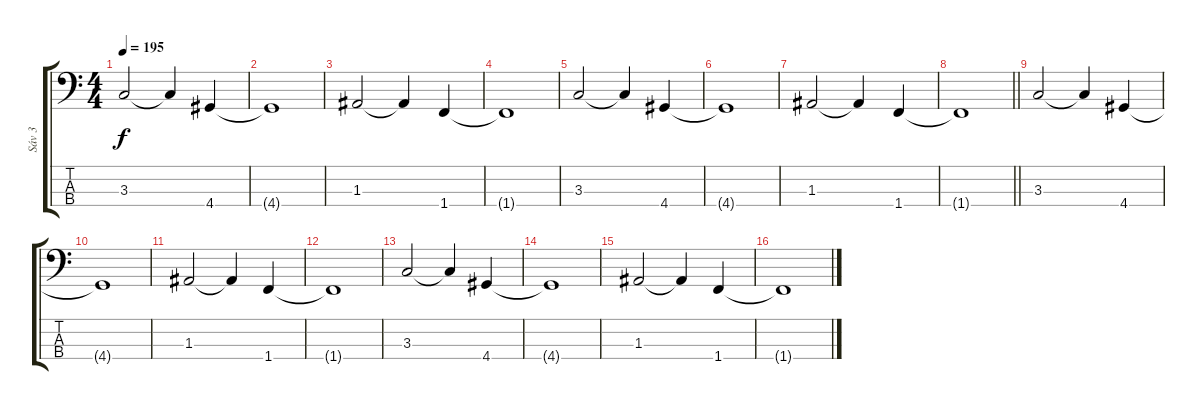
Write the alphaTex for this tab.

\track ("Sáv 3" "Sáv 3") {instrument electricbassfinger}
\staff {score tabs}
\tuning (G2 D2 A1 E1) {hide}
\ts (4 4)
\tempo 195
\clef f4
\ks c
3.3.2{dy f} 3.3{t}.4 4.4.4 |
4.4{t}.1 |
1.3.2 1.3{t}.4 1.4.4 |
1.4{t}.1 |
3.3.2 3.3{t}.4 4.4.4 |
4.4{t}.1 |
1.3.2 1.3{t}.4 1.4.4 |
\barLineRight lightlight
1.4{t}.1 |
\section ("" "")
3.3.2{volume 8} 3.3{t}.4 4.4.4 |
4.4{t}.1 |
1.3.2 1.3{t}.4 1.4.4 |
1.4{t}.1 |
3.3.2 3.3{t}.4 4.4.4 |
4.4{t}.1 |
1.3.2 1.3{t}.4 1.4.4 |
1.4{t}.1
